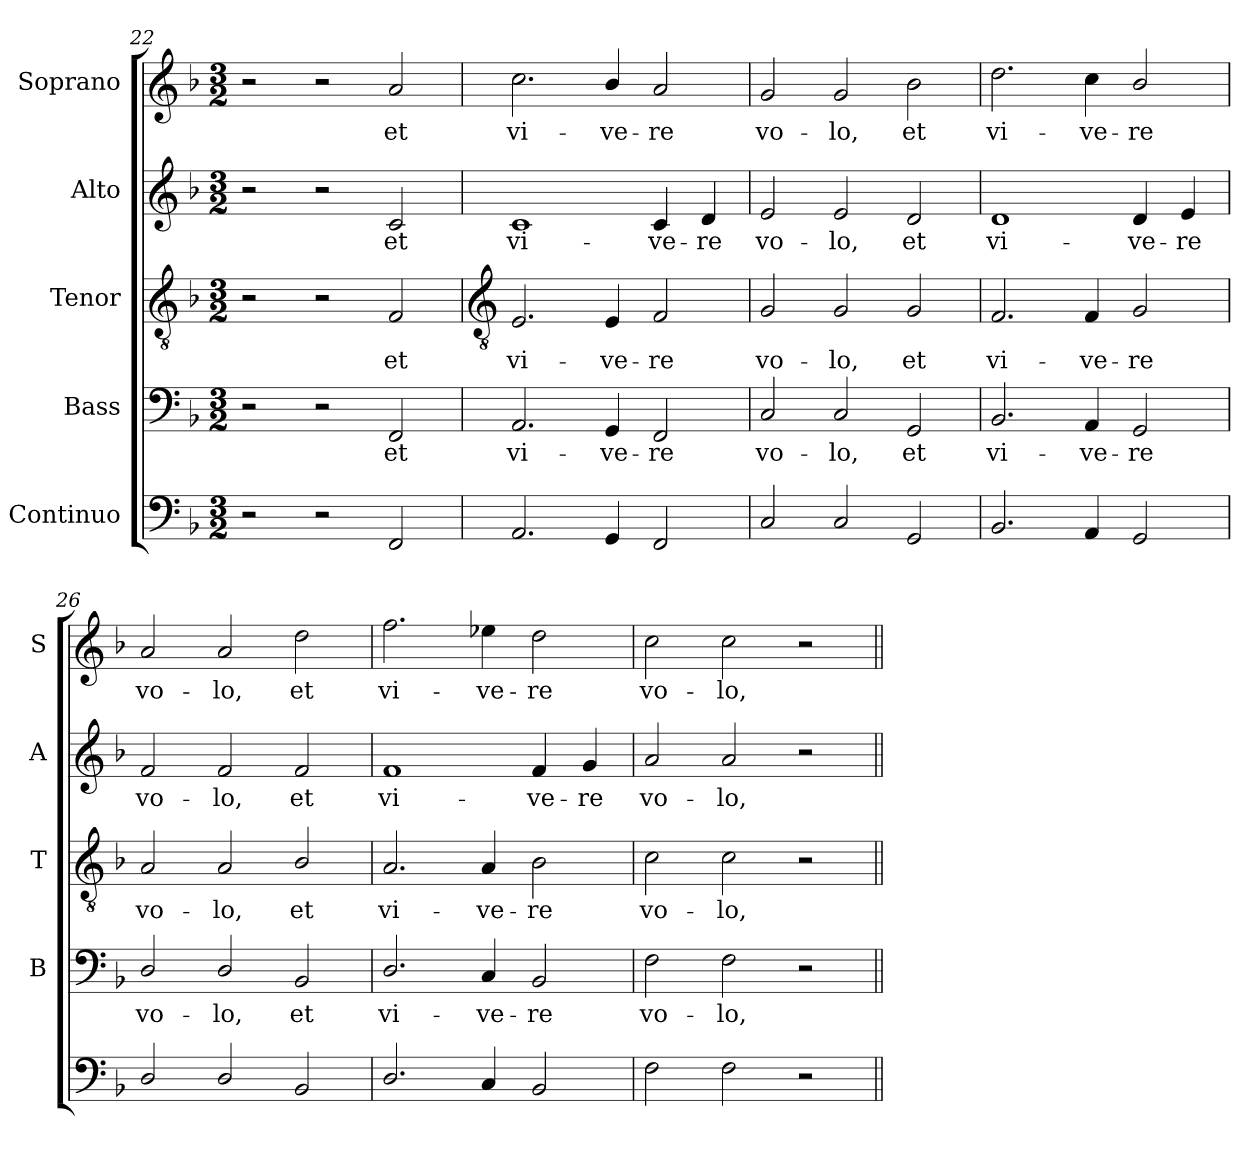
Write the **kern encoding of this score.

**kern	**kern	**text	**kern	**text	**kern	**text	**kern	**text
*part5	*part4	*part4	*part3	*part3	*part2	*part2	*part1	*part1
*staff5	*staff4	*staff4	*staff3	*staff3	*staff2	*staff2	*staff1	*staff1
*I"Continuo	*I"Bass	*	*I"Tenor	*	*I"Alto	*	*I"Soprano	*
*	*I'B	*	*I'T	*	*I'A	*	*I'S	*
*clefF4	*clefF4	*	*clefGv2	*	*clefG2	*	*clefG2	*
*k[b-]	*k[b-]	*	*k[b-]	*	*k[b-]	*	*k[b-]	*
*F:	*F:	*	*F:	*	*F:	*	*F:	*
*M3/2	*M3/2	*	*M3/2	*	*M3/2	*	*M3/2	*
=22	=22	=22	=22	=22	=22	=22	=22	=22
2r	2r	.	2r	.	2r	.	2r	.
2r	2r	.	2r	.	2r	.	2r	.
!	!	!LO:LY:b	!	!LO:LY:b	!	!LO:LY:b	!	!LO:LY:b
2FF	2FF	et	2F	et	2c	et	2a	et
!!LO:LB:g=z
=23	=23	=23	=23	=23	=23	=23	=23	=23
*	*	*	*clefGv2	*	*	*	*	*
!	!	!LO:LY:b	!	!LO:LY:b	!	!LO:LY:b	!	!LO:LY:b
2.AA	2.AA	vi-	2.E	vi-	1c	vi-	2.cc	vi-
!	!	!LO:LY:b	!	!LO:LY:b	!	!	!	!LO:LY:b
4GG	4GG	-ve-	4E	-ve-	.	.	4b-/	-ve-
!	!	!LO:LY:b	!	!LO:LY:b	!	!LO:LY:b	!	!LO:LY:b
2FF	2FF	-re	2F	-re	4c	-ve-	2a	-re
!	!	!	!	!	!	!LO:LY:b	!	!
.	.	.	.	.	4d	-re	.	.
=24	=24	=24	=24	=24	=24	=24	=24	=24
!	!	!LO:LY:b	!	!LO:LY:b	!	!LO:LY:b	!	!LO:LY:b
2C	2C	vo-	2G	vo-	2e	vo-	2g	vo-
!	!	!LO:LY:b	!	!LO:LY:b	!	!LO:LY:b	!	!LO:LY:b
2C	2C	-lo,	2G	-lo,	2e	-lo,	2g	-lo,
!	!	!LO:LY:b	!	!LO:LY:b	!	!LO:LY:b	!	!LO:LY:b
2GG	2GG	et	2G	et	2d	et	2b-	et
=25	=25	=25	=25	=25	=25	=25	=25	=25
!	!	!LO:LY:b	!	!LO:LY:b	!	!LO:LY:b	!	!LO:LY:b
2.BB-	2.BB-	vi-	2.F	vi-	1d	vi-	2.dd	vi-
!	!	!LO:LY:b	!	!LO:LY:b	!	!	!	!LO:LY:b
4AA	4AA	-ve-	4F	-ve-	.	.	4cc	-ve-
!	!	!LO:LY:b	!	!LO:LY:b	!	!LO:LY:b	!	!LO:LY:b
2GG	2GG	-re	2G	-re	4d	-ve-	2b-/	-re
!	!	!	!	!	!	!LO:LY:b	!	!
.	.	.	.	.	4e	-re	.	.
=26	=26	=26	=26	=26	=26	=26	=26	=26
!	!	!LO:LY:b	!	!LO:LY:b	!	!LO:LY:b	!	!LO:LY:b
2D/	2D/	vo-	2A	vo-	2f	vo-	2a	vo-
!	!	!LO:LY:b	!	!LO:LY:b	!	!LO:LY:b	!	!LO:LY:b
2D/	2D/	-lo,	2A	-lo,	2f	-lo,	2a	-lo,
!	!	!LO:LY:b	!	!LO:LY:b	!	!LO:LY:b	!	!LO:LY:b
2BB-	2BB-	et	2B-/	et	2f	et	2dd	et
=27	=27	=27	=27	=27	=27	=27	=27	=27
!	!	!LO:LY:b	!	!LO:LY:b	!	!LO:LY:b	!	!LO:LY:b
2.D/	2.D/	vi-	2.A	vi-	1f	vi-	2.ff	vi-
!	!	!LO:LY:b	!	!LO:LY:b	!	!	!	!LO:LY:b
4C	4C	-ve-	4A	-ve-	.	.	4ee-X	-ve-
!	!	!LO:LY:b	!	!LO:LY:b	!	!LO:LY:b	!	!LO:LY:b
2BB-	2BB-	-re	2B-	-re	4f	-ve-	2dd	-re
!	!	!	!	!	!	!LO:LY:b	!	!
.	.	.	.	.	4g	-re	.	.
=28	=28	=28	=28	=28	=28	=28	=28	=28
!	!	!LO:LY:b	!	!LO:LY:b	!	!LO:LY:b	!	!LO:LY:b
2F	2F	vo-	2c	vo-	2a	vo-	2cc	vo-
!	!	!LO:LY:b	!	!LO:LY:b	!	!LO:LY:b	!	!LO:LY:b
2F	2F	-lo,	2c	-lo,	2a	-lo,	2cc	-lo,
2r	2r	.	2r	.	2r	.	2r	.
=||	=||	=||	=||	=||	=||	=||	=||	=||
*-	*-	*-	*-	*-	*-	*-	*-	*-
